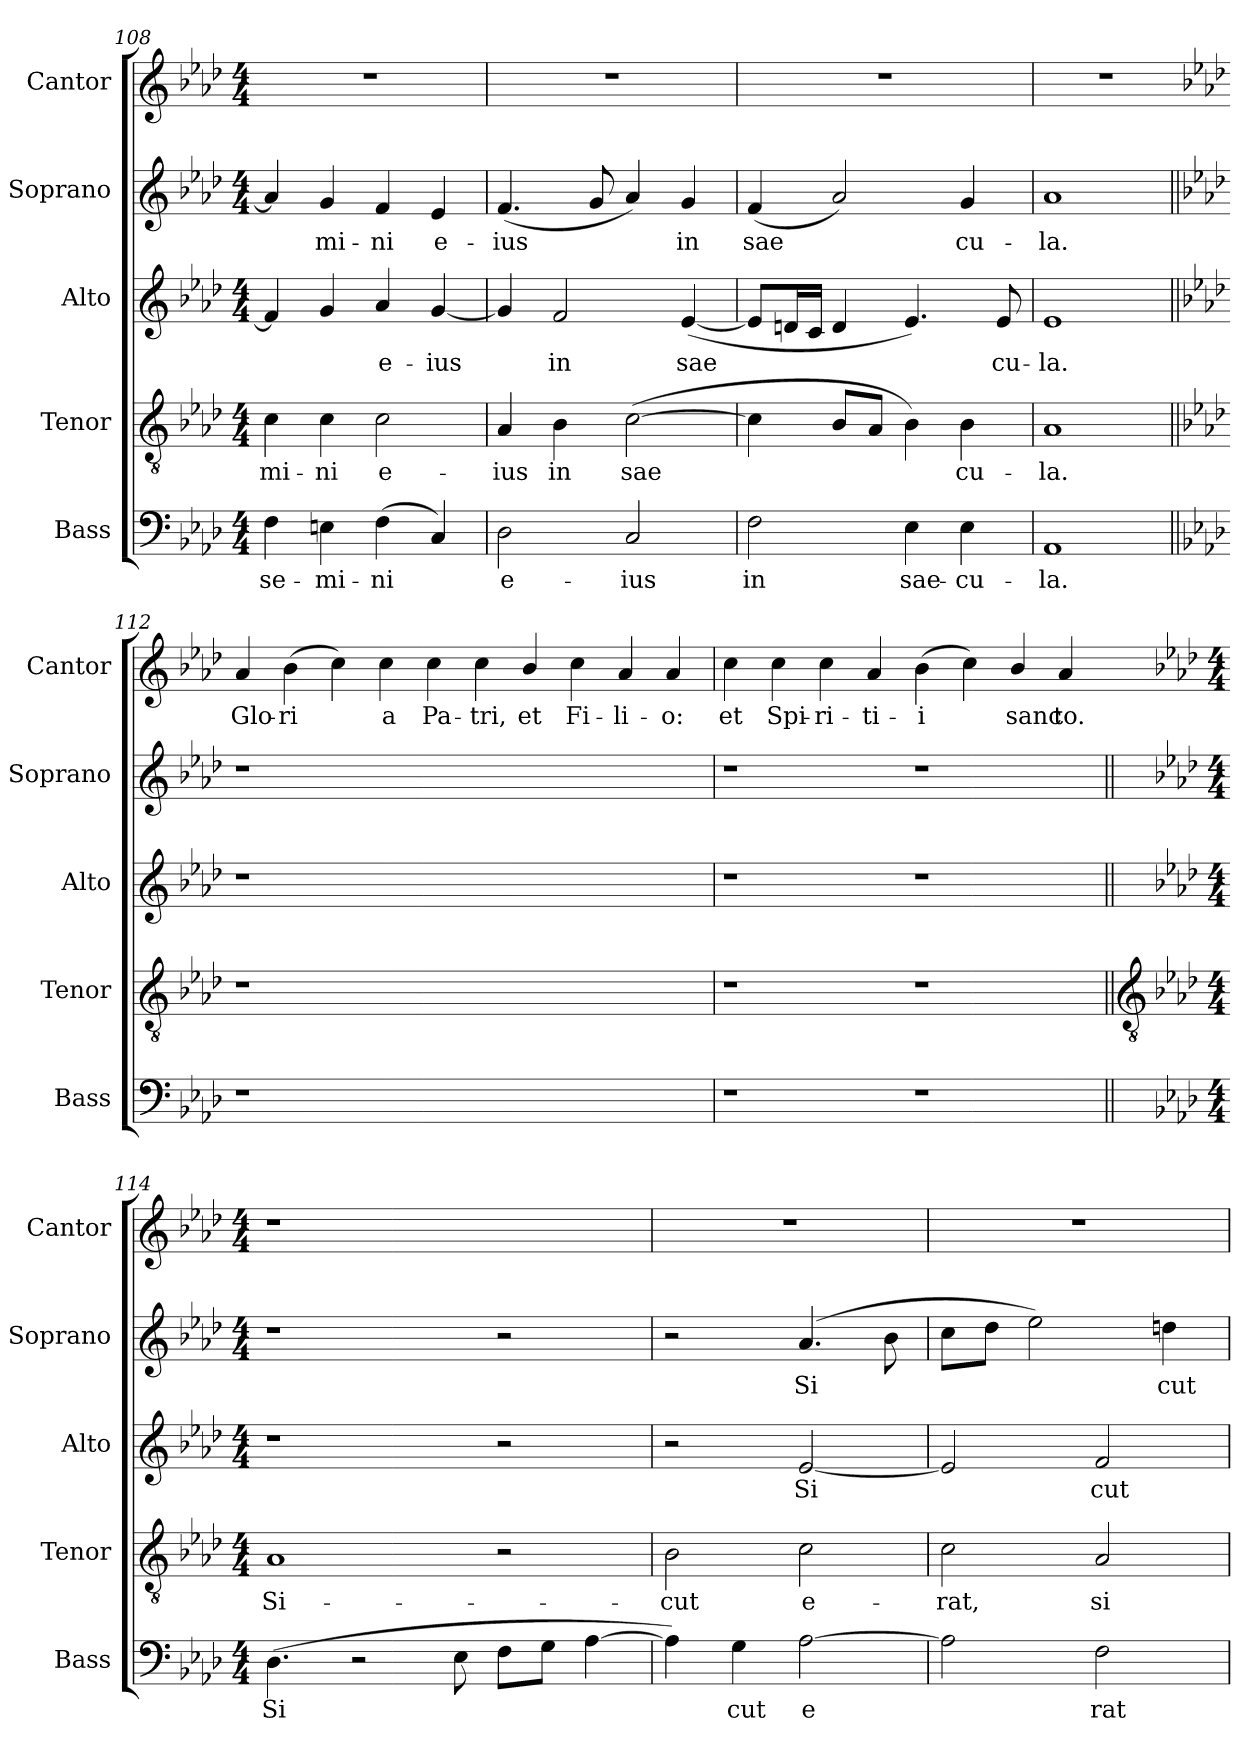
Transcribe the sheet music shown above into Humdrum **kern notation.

**kern	**text	**kern	**text	**kern	**text	**kern	**text	**kern	**text
*part5	*part5	*part4	*part4	*part3	*part3	*part2	*part2	*part1	*part1
*staff5	*staff5	*staff4	*staff4	*staff3	*staff3	*staff2	*staff2	*staff1	*staff1
*I"Bass	*	*I"Tenor	*	*I"Alto	*	*I"Soprano	*	*I"Cantor	*
*I'Bass	*	*I'Tenor	*	*I'Alto	*	*I'Soprano	*	*I'Cantor	*
*clefF4	*	*clefGv2	*	*clefG2	*	*clefG2	*	*clefG2	*
*k[b-e-a-d-]	*	*k[b-e-a-d-]	*	*k[b-e-a-d-]	*	*k[b-e-a-d-]	*	*k[b-e-a-d-]	*
*A-:	*	*A-:	*	*A-:	*	*A-:	*	*A-:	*
*M4/4	*	*M4/4	*	*M4/4	*	*M4/4	*	*M4/4	*
=108	=108	=108	=108	=108	=108	=108	=108	=108	=108
!	!LO:LY:b	!	!LO:LY:b	!	!	!	!	!	!
4F	se-	4c	-mi-	4f]	.	4a-]	.	1r	.
!	!LO:LY:b	!	!LO:LY:b	!	!	!	!LO:LY:b	!	!
4En	-mi-	4c	-ni	4g	.	4g	mi-	.	.
!	!LO:LY:b	!	!LO:LY:b	!	!LO:LY:b	!	!LO:LY:b	!	!
(<4F	-ni	2c	e-	4a-	e-	4f	-ni	.	.
!	!	!	!	!	!LO:LY:b	!	!LO:LY:b	!	!
4C)	.	.	.	[4g	-ius	4e-	e-	.	.
=109	=109	=109	=109	=109	=109	=109	=109	=109	=109
!	!LO:LY:b	!	!LO:LY:b	!	!	!	!LO:LY:b	!	!
2D-	e-	4A-	-ius	4g]	.	(<4.f	-ius	1r	.
!	!	!	!LO:LY:b	!	!LO:LY:b	!	!	!	!
.	.	4B-	in	2f	in	.	.	.	.
.	.	.	.	.	.	8g	.	.	.
!	!LO:LY:b	!	!LO:LY:b	!	!	!	!	!	!
2C	-ius	(>[2c	sae	.	.	4a-)	.	.	.
!	!	!	!	!	!LO:LY:b	!	!LO:LY:b	!	!
.	.	.	.	(<[4e-	sae	4g	in	.	.
=110	=110	=110	=110	=110	=110	=110	=110	=110	=110
!	!LO:LY:b	!	!	!	!	!	!LO:LY:b	!	!
2F	in	4c]	.	8e-L]	.	(<4f	sae	1r	.
.	.	.	.	16dL	.	.	.	.	.
.	.	.	.	16cJJ	.	.	.	.	.
.	.	8B-L	.	4d	.	2a-)	.	.	.
.	.	8A-J	.	.	.	.	.	.	.
!	!LO:LY:b	!	!	!	!	!	!	!	!
4E-	sae-	4B-)	.	4.e-)	.	.	.	.	.
!	!LO:LY:b	!	!LO:LY:b	!	!	!	!LO:LY:b	!	!
4E-	-cu-	4B-	cu-	.	.	4g	cu-	.	.
!	!	!	!	!	!LO:LY:b	!	!	!	!
.	.	.	.	8e-	cu-	.	.	.	.
=111	=111	=111	=111	=111	=111	=111	=111	=111	=111
!	!LO:LY:b	!	!LO:LY:b	!	!LO:LY:b	!	!LO:LY:b	!	!
1AA-	-la.	1A-	-la.	1e-	-la.	1a-	-la.	1r	.
!!LO:LB:g=z
=112||	=112	=112||	=112	=112||	=112	=112||	=112	=112	=112
*	*	*	*	*	*	*	*	*k[b-e-a-d-]	*
*	*	*	*	*	*	*	*	*A-:	*
!	!	!	!	!	!	!	!	!	!LO:LY:b
1r	.	1r	.	1r	.	1r	.	4a-	Glo-
!	!	!	!	!	!	!	!	!	!LO:LY:b
.	.	.	.	.	.	.	.	(>4b-	-ri
.	.	.	.	.	.	.	.	4cc)	.
!	!	!	!	!	!	!	!	!	!LO:LY:b
.	.	.	.	.	.	.	.	4cc	a
!	!	!	!	!	!	!	!	!	!LO:LY:b
1.ryy	.	1.ryy	.	1.ryy	.	1.ryy	.	4cc	Pa-
!	!	!	!	!	!	!	!	!	!LO:LY:b
.	.	.	.	.	.	.	.	4cc	-tri,
!	!	!	!	!	!	!	!	!	!LO:LY:b
.	.	.	.	.	.	.	.	4b-/	et
!	!	!	!	!	!	!	!	!	!LO:LY:b
.	.	.	.	.	.	.	.	4cc	Fi-
!	!	!	!	!	!	!	!	!	!LO:LY:b
.	.	.	.	.	.	.	.	4a-	-li-
!	!	!	!	!	!	!	!	!	!LO:LY:b
.	.	.	.	.	.	.	.	4a-	-o:
=113	=113	=113	=113	=113	=113	=113	=113	=113	=113
!	!	!	!	!	!	!	!	!	!LO:LY:b
1r	.	1r	.	1r	.	1r	.	4cc	et
!	!	!	!	!	!	!	!	!	!LO:LY:b
.	.	.	.	.	.	.	.	4cc	Spi-
!	!	!	!	!	!	!	!	!	!LO:LY:b
.	.	.	.	.	.	.	.	4cc	-ri-
!	!	!	!	!	!	!	!	!	!LO:LY:b
.	.	.	.	.	.	.	.	4a-	-ti-
!	!	!	!	!	!	!	!	!	!LO:LY:b
1r	.	1r	.	1r	.	1r	.	(>4b-	-i
.	.	.	.	.	.	.	.	4cc)	.
!	!	!	!	!	!	!	!	!	!LO:LY:b
.	.	.	.	.	.	.	.	4b-/	sanc-
!	!	!	!	!	!	!	!	!	!LO:LY:b
.	.	.	.	.	.	.	.	4a-	-to.
!!LO:LB:g=z
=114||	=114-	=114||	=114-	=114||	=114-	=114||	=114-	=114-	=114-
*	*	*clefGv2	*	*	*	*	*	*	*
*k[b-e-a-d-]	*	*k[b-e-a-d-]	*	*k[b-e-a-d-]	*	*k[b-e-a-d-]	*	*	*
*A-:	*	*A-:	*	*A-:	*	*A-:	*	*	*
*M4/4	*	*M4/4	*	*M4/4	*	*M4/4	*	*M4/4	*
!	!LO:LY:b	!	!LO:LY:b	!	!	!	!	!	!
(>4.D-	Si	1A-	Si-	1r	.	1r	.	1r	.
2r	.	.	.	.	.	.	.	.	.
8E-	.	.	.	.	.	.	.	.	.
8FL	.	2r	.	2r	.	2r	.	2ryy	.
8GJ	.	.	.	.	.	.	.	.	.
[4A-	.	.	.	.	.	.	.	.	.
=115	=115	=115	=115	=115	=115	=115	=115	=115	=115
!	!	!	!LO:LY:b	!	!	!	!	!	!
4A-])	.	2B-	-cut	2r	.	2r	.	1r	.
!	!LO:LY:b	!	!	!	!	!	!	!	!
4G	cut	.	.	.	.	.	.	.	.
!	!LO:LY:b	!	!LO:LY:b	!	!LO:LY:b	!	!LO:LY:b	!	!
[2A-	e	2c	e-	[2e-	Si	(>4.a-	Si	.	.
.	.	.	.	.	.	8b-	.	.	.
=116	=116	=116	=116	=116	=116	=116	=116	=116	=116
!	!	!	!LO:LY:b	!	!	!	!	!	!
2A-]	.	2c	-rat,	2e-]	.	8ccL	.	1r	.
.	.	.	.	.	.	8dd-J	.	.	.
.	.	.	.	.	.	2ee-)	.	.	.
!	!LO:LY:b	!	!LO:LY:b	!	!LO:LY:b	!	!	!	!
2F	rat	2A-	si-	2f	cut	.	.	.	.
!	!	!	!	!	!	!	!LO:LY:b	!	!
.	.	.	.	.	.	4dd	cut	.	.
=	=	=	=	=	=	=	=	=	=
*-	*-	*-	*-	*-	*-	*-	*-	*-	*-
